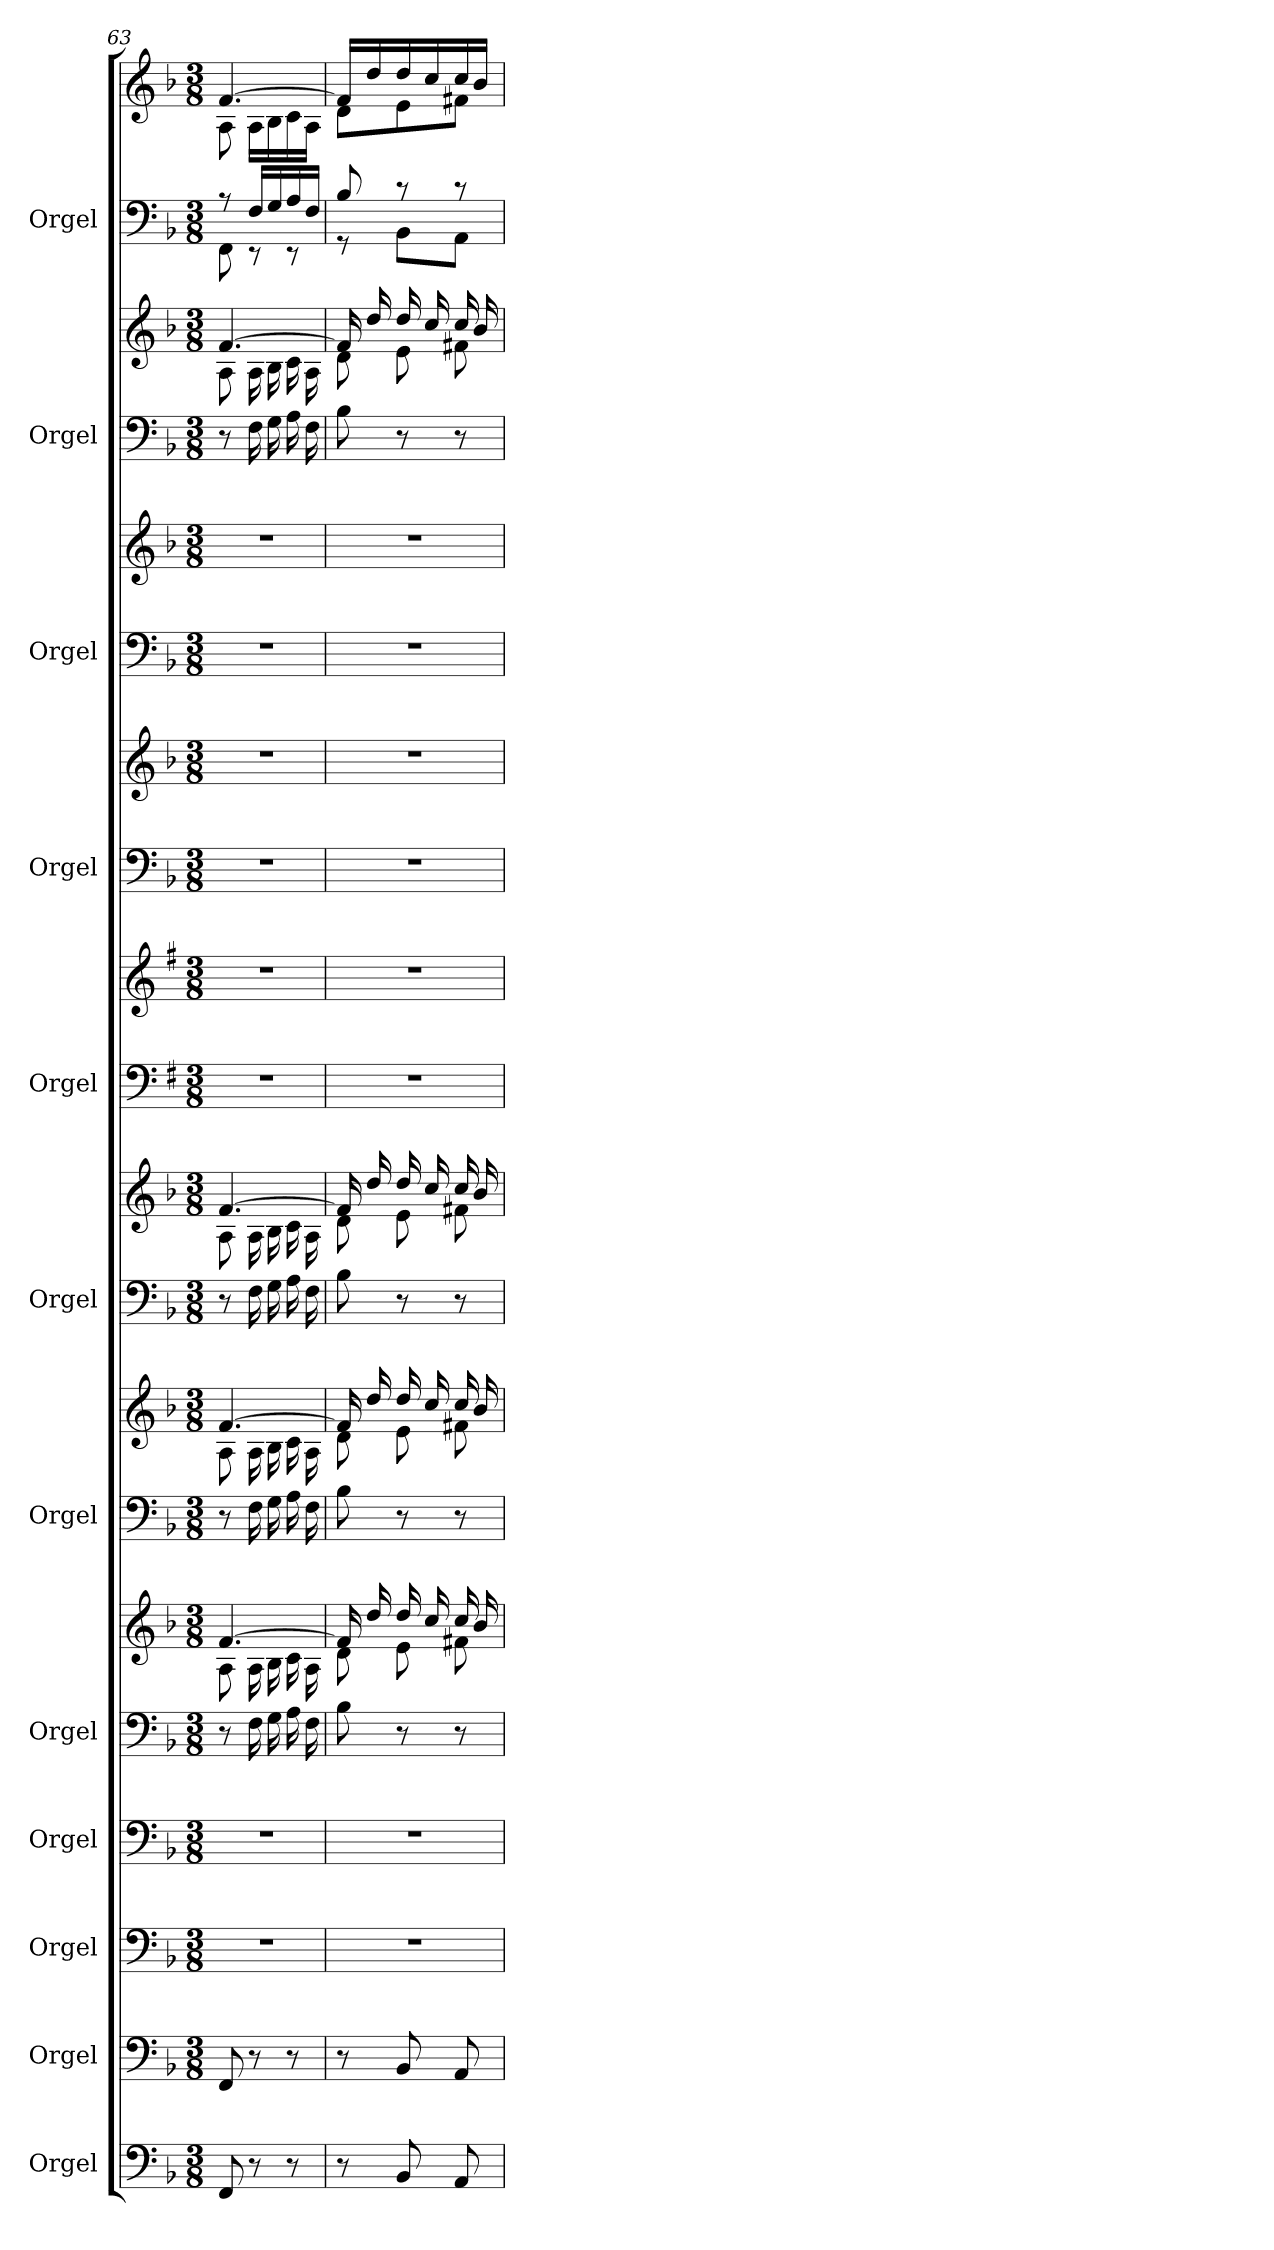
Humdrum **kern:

**kern	**kern	**kern	**kern	**kern	**kern	**kern	**kern	**kern	**kern	**kern	**kern	**kern	**kern	**kern	**kern	**kern	**kern	**kern	**kern
*part12	*part11	*part10	*part9	*part8	*part8	*part7	*part7	*part6	*part6	*part5	*part5	*part4	*part4	*part3	*part3	*part2	*part2	*part1	*part1
*staff20	*staff19	*staff18	*staff17	*staff16	*staff15	*staff14	*staff13	*staff12	*staff11	*staff10	*staff9	*staff8	*staff7	*staff6	*staff5	*staff4	*staff3	*staff2	*staff1
*I"Orgel	*I"Orgel	*I"Orgel	*I"Orgel	*I"Orgel	*	*I"Orgel	*	*I"Orgel	*	*I"Orgel	*	*I"Orgel	*	*I"Orgel	*	*I"Orgel	*	*I"Orgel	*
*clefF4	*clefF4	*clefF4	*clefF4	*clefF4	*clefG2	*clefF4	*clefG2	*clefF4	*clefG2	*clefF4	*clefG2	*clefF4	*clefG2	*clefF4	*clefG2	*clefF4	*clefG2	*clefF4	*clefG2
*	*	*	*	*	*	*	*	*	*	*ITrd1c2	*ITrd1c2	*	*	*	*	*	*	*	*
*k[b-]	*k[b-]	*k[b-]	*k[b-]	*k[b-]	*k[b-]	*k[b-]	*k[b-]	*k[b-]	*k[b-]	*k[b-]	*k[b-]	*k[b-]	*k[b-]	*k[b-]	*k[b-]	*k[b-]	*k[b-]	*k[b-]	*k[b-]
*M3/8	*M3/8	*M3/8	*M3/8	*M3/8	*M3/8	*M3/8	*M3/8	*M3/8	*M3/8	*M3/8	*M3/8	*M3/8	*M3/8	*M3/8	*M3/8	*M3/8	*M3/8	*M3/8	*M3/8
=63	=63	=63	=63	=63	=63	=63	=63	=63	=63	=63	=63	=63	=63	=63	=63	=63	=63	=63	=63
*	*	*	*	*	*^	*	*^	*	*^	*	*	*	*	*	*	*	*^	*^	*^
8FF/	8FF/	4.r	4.r	8r	[4.f/	8A\	8r	[4.f/	8A\	8r	[4.f/	8A\	4.r	4.r	4.r	4.r	4.r	4.r	8r	[4.f/	8A\	8r	8FF\	[4.f/	8A\
8r	8r	.	.	16F\	.	16A\	16F\	.	16A\	16F\	.	16A\	.	.	.	.	.	.	16F\	.	16A\	16F/LL	8r	.	16A\LL
.	.	.	.	16G\	.	16B-\	16G\	.	16B-\	16G\	.	16B-\	.	.	.	.	.	.	16G\	.	16B-\	16G/	.	.	16B-\
8r	8r	.	.	16A\	.	16c\	16A\	.	16c\	16A\	.	16c\	.	.	.	.	.	.	16A\	.	16c\	16A/	8r	.	16c\
.	.	.	.	16F\	.	16A\	16F\	.	16A\	16F\	.	16A\	.	.	.	.	.	.	16F\	.	16A\	16F/JJ	.	.	16A\JJ
=64	=64	=64	=64	=64	=64	=64	=64	=64	=64	=64	=64	=64	=64	=64	=64	=64	=64	=64	=64	=64	=64	=64	=64	=64	=64
8r	8r	4.r	4.r	8B-\	16f/]	8d\	8B-\	16f/]	8d\	8B-\	16f/]	8d\	4.r	4.r	4.r	4.r	4.r	4.r	8B-\	16f/]	8d\	8B-/	8r	16f/LL]	8d\L
.	.	.	.	.	16dd/	.	.	16dd/	.	.	16dd/	.	.	.	.	.	.	.	.	16dd/	.	.	.	16dd/	.
8BB-/	8BB-/	.	.	8r	16dd/	8e\	8r	16dd/	8e\	8r	16dd/	8e\	.	.	.	.	.	.	8r	16dd/	8e\	8r	8BB-\L	16dd/	8e\
.	.	.	.	.	16cc/	.	.	16cc/	.	.	16cc/	.	.	.	.	.	.	.	.	16cc/	.	.	.	16cc/	.
8AA/	8AA/	.	.	8r	16cc/	8f#X\	8r	16cc/	8f#X\	8r	16cc/	8f#X\	.	.	.	.	.	.	8r	16cc/	8f#X\	8r	8AA\J	16cc/	8f#X\J
.	.	.	.	.	16b-/	.	.	16b-/	.	.	16b-/	.	.	.	.	.	.	.	.	16b-/	.	.	.	16b-/JJ	.
*	*	*	*	*	*	*	*	*	*	*	*	*	*	*	*	*	*	*	*	*v	*v	*	*	*	*
*	*	*	*	*	*	*	*	*	*	*	*	*	*	*	*	*	*	*	*	*	*v	*v	*	*
*	*	*	*	*	*v	*v	*	*v	*v	*	*v	*v	*	*	*	*	*	*	*	*	*	*v	*v
=	=	=	=	=	=	=	=	=	=	=	=	=	=	=	=	=	=	=	=
*-	*-	*-	*-	*-	*-	*-	*-	*-	*-	*-	*-	*-	*-	*-	*-	*-	*-	*-	*-
